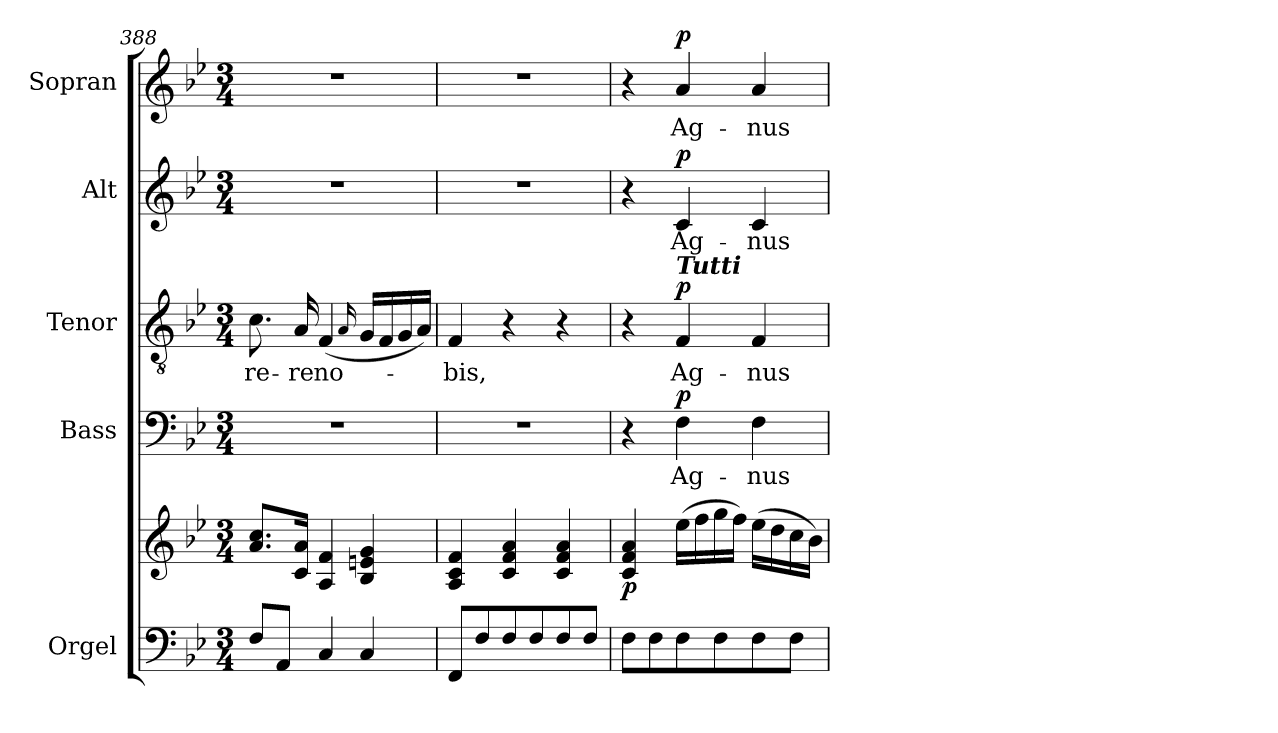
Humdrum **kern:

**kern	**kern	**dynam	**kern	**text	**dynam	**kern	**text	**dynam	**kern	**text	**dynam	**kern	**text	**dynam
*part5	*part5	*part5	*part4	*part4	*part4	*part3	*part3	*part3	*part2	*part2	*part2	*part1	*part1	*part1
*staff6	*staff5	*staff5/6	*staff4	*staff4	*staff4	*staff3	*staff3	*staff3	*staff2	*staff2	*staff2	*staff1	*staff1	*staff1
*I"Orgel	*	*	*I"Bass	*	*	*I"Tenor	*	*	*I"Alt	*	*	*I"Sopran	*	*
*I'Org.	*	*	*I'B.	*	*	*I'T.	*	*	*I'A.	*	*	*I'S.	*	*
!!LO:PB:g=z
*clefF4	*clefG2	*	*clefF4	*	*	*clefGv2	*	*	*clefG2	*	*	*clefG2	*	*
*k[b-e-]	*k[b-e-]	*	*k[b-e-]	*	*	*k[b-e-]	*	*	*k[b-e-]	*	*	*k[b-e-]	*	*
*B-:	*B-:	*	*B-:	*	*	*B-:	*	*	*B-:	*	*	*B-:	*	*
*M3/4	*M3/4	*	*M3/4	*	*	*M3/4	*	*	*M3/4	*	*	*M3/4	*	*
=388	=388	=388	=388	=388	=388	=388	=388	=388	=388	=388	=388	=388	=388	=388
!	!	!	!	!	!	!	!LO:LY:b	!	!	!	!	!	!	!
8F/L	8.a/ 8.cc/L	.	2.r	.	.	8.c\	-re-	.	2.r	.	.	2.r	.	.
8AA/J	.	.	.	.	.	.	.	.	.	.	.	.	.	.
!	!	!	!	!	!	!	!LO:LY:b	!	!	!	!	!	!	!
.	16c/ 16a/Jk	.	.	.	.	16A/	-re	.	.	.	.	.	.	.
!	!	!	!	!	!	!	!LO:LY:b	!	!	!	!	!	!	!
4C/	4A/ 4f/	.	.	.	.	(<4F/	no-	.	.	.	.	.	.	.
.	.	.	.	.	.	16qqA/	.	.	.	.	.	.	.	.
4C/	4B-/ 4en/ 4g/	.	.	.	.	16G/LL	.	.	.	.	.	.	.	.
.	.	.	.	.	.	16F/	.	.	.	.	.	.	.	.
.	.	.	.	.	.	16G/	.	.	.	.	.	.	.	.
.	.	.	.	.	.	16A/JJ)	.	.	.	.	.	.	.	.
=389	=389	=389	=389	=389	=389	=389	=389	=389	=389	=389	=389	=389	=389	=389
!	!	!	!	!	!	!	!LO:LY:b	!	!	!	!	!	!	!
8FF/L	4A/ 4c/ 4f/	.	2.r	.	.	4F/	-bis,	.	2.r	.	.	2.r	.	.
8F/	.	.	.	.	.	.	.	.	.	.	.	.	.	.
8F/	4c/ 4f/ 4a/	.	.	.	.	4r	.	.	.	.	.	.	.	.
8F/	.	.	.	.	.	.	.	.	.	.	.	.	.	.
8F/	4c/ 4f/ 4a/	.	.	.	.	4r	.	.	.	.	.	.	.	.
8F/J	.	.	.	.	.	.	.	.	.	.	.	.	.	.
=390	=390	=390	=390	=390	=390	=390	=390	=390	=390	=390	=390	=390	=390	=390
!	!	!LO:DY:b	!	!	!	!	!	!	!	!	!	!	!	!
8F\L	4c/ 4f/ 4a/	p	4r	.	.	4r	.	.	4r	.	.	4r	.	.
8F\	.	.	.	.	.	.	.	.	.	.	.	.	.	.
!	!	!	!	!	!	!LO:TX:a:Bi:t=Tutti	!	!	!	!	!	!	!	!
!	!	!	!	!LO:LY:b	!LO:DY:a	!	!LO:LY:b	!LO:DY:a	!	!LO:LY:b	!LO:DY:a	!	!LO:LY:b	!LO:DY:a
8F\	(>16ee-\LL	.	4F\	Ag-	p	4F/	Ag-	p	4c/	Ag-	p	4a/	Ag-	p
.	16ff\	.	.	.	.	.	.	.	.	.	.	.	.	.
8F\	16gg\	.	.	.	.	.	.	.	.	.	.	.	.	.
.	16ff\JJ)	.	.	.	.	.	.	.	.	.	.	.	.	.
!	!	!	!	!LO:LY:b	!	!	!LO:LY:b	!	!	!LO:LY:b	!	!	!LO:LY:b	!
8F\	(>16ee-\LL	.	4F\	-nus	.	4F/	-nus	.	4c/	-nus	.	4a/	-nus	.
.	16dd\	.	.	.	.	.	.	.	.	.	.	.	.	.
8F\J	16cc\	.	.	.	.	.	.	.	.	.	.	.	.	.
.	16b-\JJ)	.	.	.	.	.	.	.	.	.	.	.	.	.
=	=	=	=	=	=	=	=	=	=	=	=	=	=	=
*-	*-	*-	*-	*-	*-	*-	*-	*-	*-	*-	*-	*-	*-	*-
